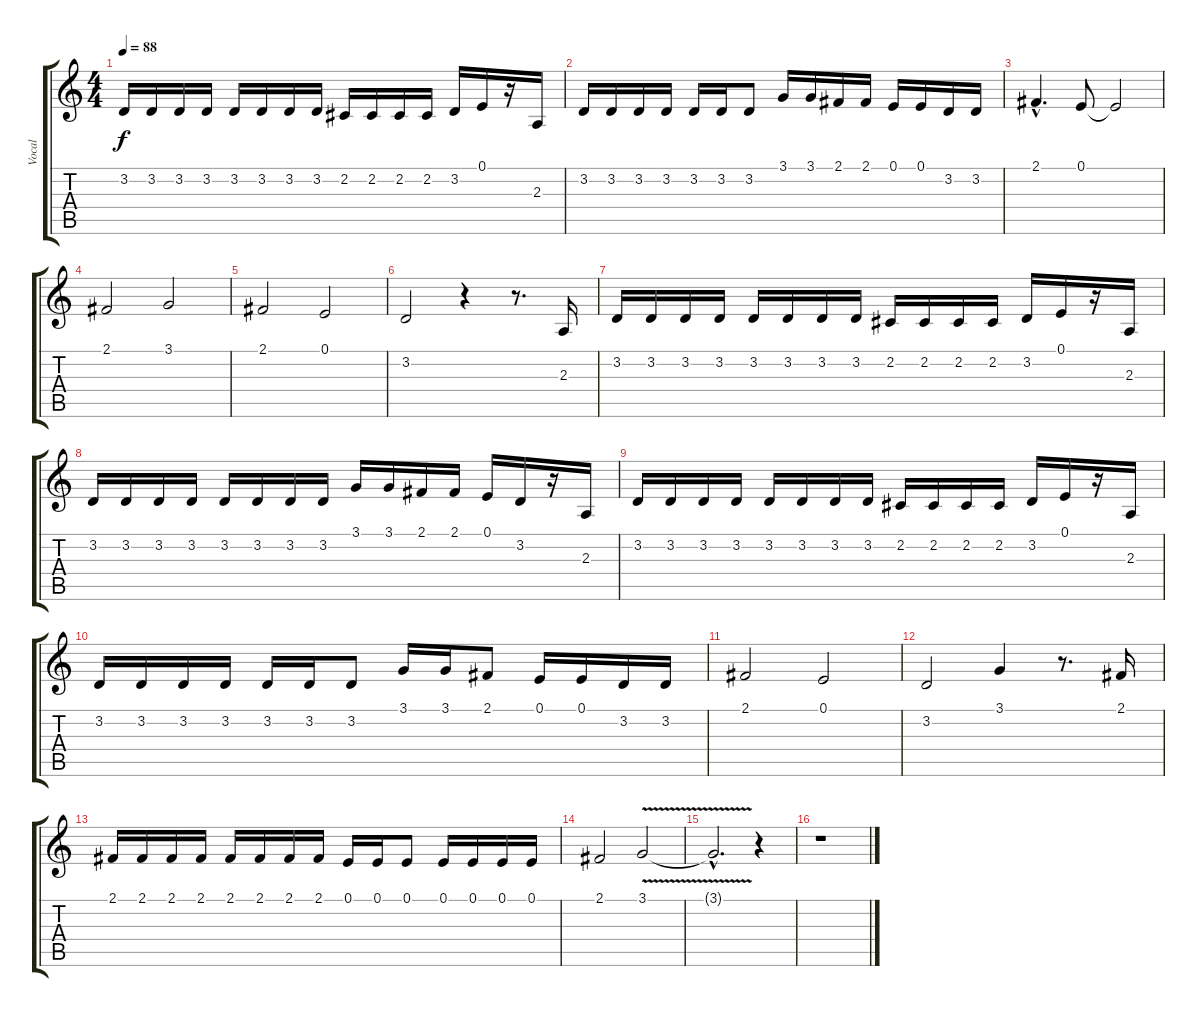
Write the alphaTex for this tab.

\track ("Vocal" "Vocal") {instrument englishhorn}
\staff {score tabs}
\tuning (E4 B3 G3 D3 A2 E2) {hide}
\ts (4 4)
\tempo 88
\clef g2
\ks c
3.2.16{dy f} 3.2.16 3.2.16 3.2.16 3.2.16 3.2.16 3.2.16 3.2.16 2.2.16 2.2.16 2.2.16 2.2.16 3.2.16 0.1.16 r.16 2.3.16 |
3.2.16 3.2.16 3.2.16 3.2.16 3.2.16 3.2.16 3.2.8 3.1.16 3.1.16 2.1.16 2.1.16 0.1.16 0.1.16 3.2.16 3.2.16 |
2.1{hac}.4{d} 0.1.8 0.1{t}.2 |
2.1.2 3.1.2 |
2.1.2 0.1.2 |
3.2.2 r.4 r.8{d} 2.3.16 |
3.2.16 3.2.16 3.2.16 3.2.16 3.2.16 3.2.16 3.2.16 3.2.16 2.2.16 2.2.16 2.2.16 2.2.16 3.2.16 0.1.16 r.16 2.3.16 |
3.2.16 3.2.16 3.2.16 3.2.16 3.2.16 3.2.16 3.2.16 3.2.16 3.1.16 3.1.16 2.1.16 2.1.16 0.1.16 3.2.16 r.16 2.3.16 |
3.2.16 3.2.16 3.2.16 3.2.16 3.2.16 3.2.16 3.2.16 3.2.16 2.2.16 2.2.16 2.2.16 2.2.16 3.2.16 0.1.16 r.16 2.3.16 |
3.2.16 3.2.16 3.2.16 3.2.16 3.2.16 3.2.16 3.2.8 3.1.16 3.1.16 2.1.8 0.1.16 0.1.16 3.2.16 3.2.16 |
2.1.2 0.1.2 |
3.2.2 3.1.4 r.8{d} 2.1.16 |
2.1.16 2.1.16 2.1.16 2.1.16 2.1.16 2.1.16 2.1.16 2.1.16 0.1.16 0.1.16 0.1.8 0.1.16 0.1.16 0.1.16 0.1.16 |
2.1.2 3.1{v}.2{volume 8} |
3.1{hac t}.2{d} r.4 |
r.1
